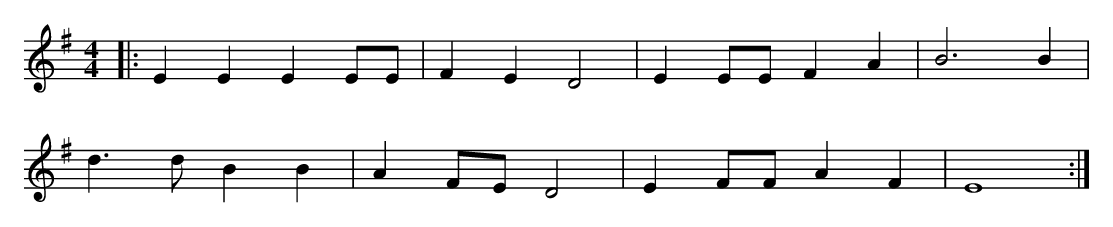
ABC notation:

X:1
M:4/4
K:G
|:E2 E2 E2 EE|F2 E2 D4|E2 EE F2 A2|B6 B2|
d3 d B2 B2|A2 FE D4|E2 FF A2 F2|E8:|
